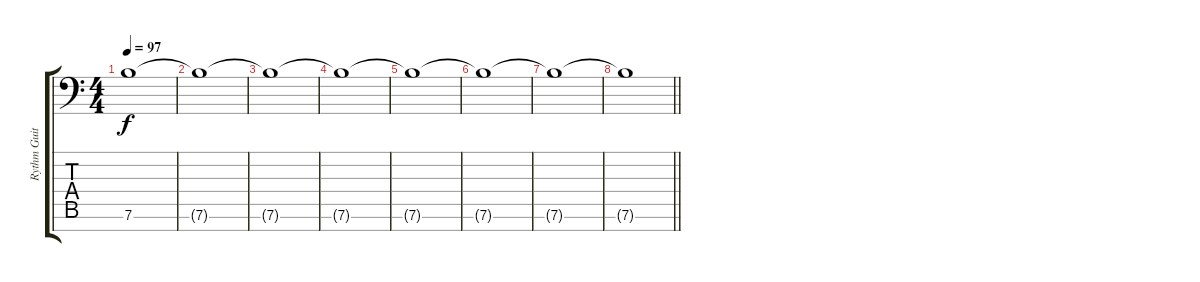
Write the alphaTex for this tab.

\track ("Rythm Guitar #1" "Rythm Guit") {instrument distortionguitar}
\staff {score tabs}
\tuning (D4 A3 E3 D3 A2 E2 A1) {hide}
\ts (4 4)
\tempo 97
\clef f4
\ks c
7.6{t}.1{dy f} |
7.6{t}.1 |
7.6{t}.1 |
7.6{t}.1 |
7.6{t}.1 |
7.6{t}.1 |
7.6{t}.1 |
\barLineRight lightlight
7.6{t}.1
